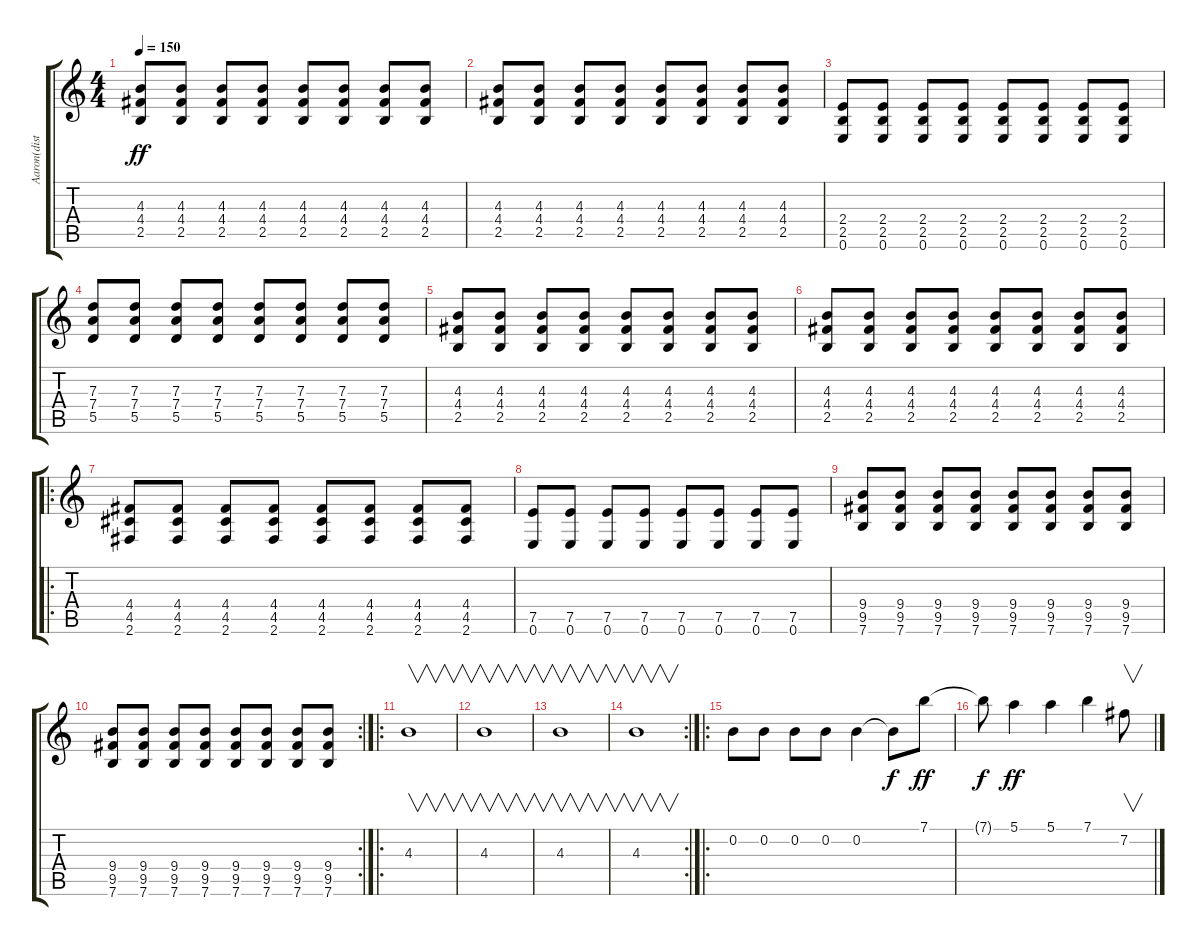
\track ("Aaron(distortion guitar)" "Aaron(dist") {instrument distortionguitar}
\staff {score tabs}
\tuning (E4 B3 G3 D3 A2 E2) {hide}
\ts (4 4)
\tempo 150
\clef g2
\ks c
(4.3 4.4 2.5).8{dy ff} (4.3 4.4 2.5).8 (4.3 4.4 2.5).8 (4.3 4.4 2.5).8 (4.3 4.4 2.5).8 (4.3 4.4 2.5).8 (4.3 4.4 2.5).8 (4.3 4.4 2.5).8 |
(4.3 4.4 2.5).8 (4.3 4.4 2.5).8 (4.3 4.4 2.5).8 (4.3 4.4 2.5).8 (4.3 4.4 2.5).8 (4.3 4.4 2.5).8 (4.3 4.4 2.5).8 (4.3 4.4 2.5).8 |
(2.4 2.5 0.6).8 (2.4 2.5 0.6).8 (2.4 2.5 0.6).8 (2.4 2.5 0.6).8 (2.4 2.5 0.6).8 (2.4 2.5 0.6).8 (2.4 2.5 0.6).8 (2.4 2.5 0.6).8 |
(7.3 7.4 5.5).8 (7.3 7.4 5.5).8 (7.3 7.4 5.5).8 (7.3 7.4 5.5).8 (7.3 7.4 5.5).8 (7.3 7.4 5.5).8 (7.3 7.4 5.5).8 (7.3 7.4 5.5).8 |
(4.3 4.4 2.5).8 (4.3 4.4 2.5).8 (4.3 4.4 2.5).8 (4.3 4.4 2.5).8 (4.3 4.4 2.5).8 (4.3 4.4 2.5).8 (4.3 4.4 2.5).8 (4.3 4.4 2.5).8 |
(4.3 4.4 2.5).8 (4.3 4.4 2.5).8 (4.3 4.4 2.5).8 (4.3 4.4 2.5).8 (4.3 4.4 2.5).8 (4.3 4.4 2.5).8 (4.3 4.4 2.5).8 (4.3 4.4 2.5).8 |
\ro
(4.4 4.5 2.6).8 (4.4 4.5 2.6).8 (4.4 4.5 2.6).8 (4.4 4.5 2.6).8 (4.4 4.5 2.6).8 (4.4 4.5 2.6).8 (4.4 4.5 2.6).8 (4.4 4.5 2.6).8 |
(7.5 0.6).8 (7.5 0.6).8 (7.5 0.6).8 (7.5 0.6).8 (7.5 0.6).8 (7.5 0.6).8 (7.5 0.6).8 (7.5 0.6).8 |
(9.4 9.5 7.6).8 (9.4 9.5 7.6).8 (9.4 9.5 7.6).8 (9.4 9.5 7.6).8 (9.4 9.5 7.6).8 (9.4 9.5 7.6).8 (9.4 9.5 7.6).8 (9.4 9.5 7.6).8 |
\rc 2
(9.4 9.5 7.6).8 (9.4 9.5 7.6).8 (9.4 9.5 7.6).8 (9.4 9.5 7.6).8 (9.4 9.5 7.6).8 (9.4 9.5 7.6).8 (9.4 9.5 7.6).8 (9.4 9.5 7.6).8 |
\ro
4.3.1{v} |
4.3.1{v} |
4.3.1{v} |
\rc 2
4.3.1{v} |
\ro
0.2.8 0.2.8 0.2.8 0.2.8 0.2.4 0.2{t}.8{dy f} 7.1.8{dy ff} |
7.1{t}.8{dy f} 5.1.4{dy ff} 5.1.4 7.1.4 7.2.8{v}
